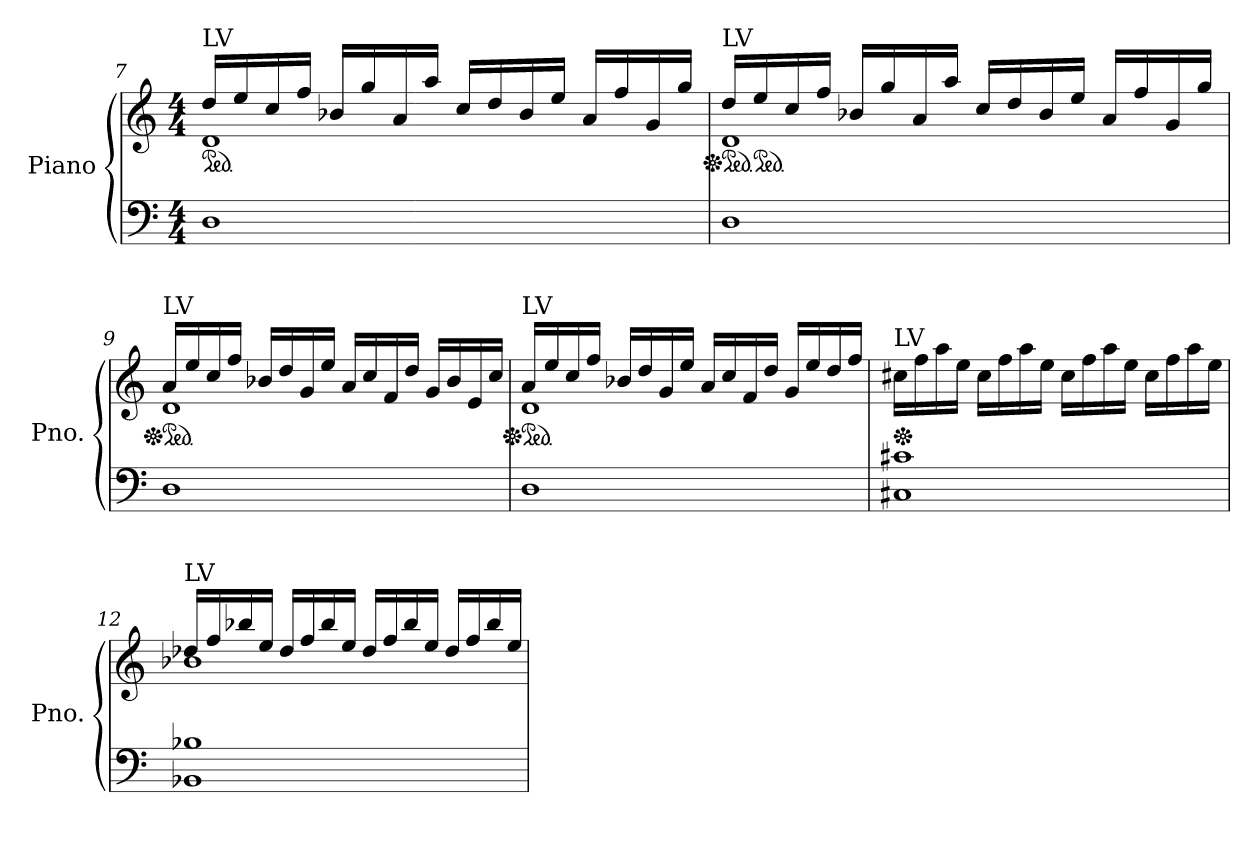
**kern	**kern
*part1	*part1
*staff2	*staff1
*I"Piano	*
*I'Pno.	*
!!LO:LB:g=z
*clefF4	*clefG2
*k[]	*k[]
*M4/4	*M4/4
*	*ped
=7	=7
*	*^
!	!LO:TX:a:t=LV	!
1D	16dd/LL	1d
.	16ee/	.
.	16cc/	.
.	16ff/JJ	.
.	16b-X/LL	.
.	16gg/	.
.	16a/	.
.	16aa/JJ	.
.	16cc/LL	.
.	16dd/	.
.	16b-/	.
.	16ee/JJ	.
.	16a/LL	.
.	16ff/	.
.	16g/	.
.	16gg/JJ	.
=8	=8	=8
*	*Xped	*
*	*ped	*
!	!LO:TX:a:t=LV	!
1D	16dd/LL	1d
*	*ped	*
.	16ee/	.
.	16cc/	.
.	16ff/JJ	.
.	16b-X/LL	.
.	16gg/	.
.	16a/	.
.	16aa/JJ	.
.	16cc/LL	.
.	16dd/	.
.	16b-/	.
.	16ee/JJ	.
.	16a/LL	.
.	16ff/	.
.	16g/	.
.	16gg/JJ	.
=9	=9	=9
*	*Xped	*
*	*Xped	*
*	*ped	*
!	!LO:TX:a:t=LV	!
1D	16a/LL	1d
.	16ee/	.
.	16cc/	.
.	16ff/JJ	.
.	16b-X/LL	.
.	16dd/	.
.	16g/	.
.	16ee/JJ	.
.	16a/LL	.
.	16cc/	.
.	16f/	.
.	16dd/JJ	.
.	16g/LL	.
.	16b-/	.
.	16e/	.
.	16cc/JJ	.
!!LO:LB:g=z	!!
=10	=10	=10
*	*Xped	*
*	*ped	*
!	!LO:TX:a:t=LV	!
1D	16a/LL	1d
.	16ee/	.
.	16cc/	.
.	16ff/JJ	.
.	16b-X/LL	.
.	16dd/	.
.	16g/	.
.	16ee/JJ	.
.	16a/LL	.
.	16cc/	.
.	16f/	.
.	16dd/JJ	.
.	16g/LL	.
.	16ee/	.
.	16dd/	.
.	16ff/JJ	.
*	*v	*v
=11	=11
*	*Xped
!	!LO:TX:a:t=LV
1C#X 1c#X	16cc#X\LL
.	16ff\
.	16aa\
.	16ee\JJ
.	16cc#\LL
.	16ff\
.	16aa\
.	16ee\JJ
.	16cc#\LL
.	16ff\
.	16aa\
.	16ee\JJ
.	16cc#\LL
.	16ff\
.	16aa\
.	16ee\JJ
=12	=12
*	*^
!	!LO:TX:a:t=LV	!
1BB-X 1B-X	16dd-X/LL	1b-X
.	16ff/	.
.	16bb-X/	.
.	16ee/JJ	.
.	16dd-/LL	.
.	16ff/	.
.	16bb-/	.
.	16ee/JJ	.
.	16dd-/LL	.
.	16ff/	.
.	16bb-/	.
.	16ee/JJ	.
.	16dd-/LL	.
.	16ff/	.
.	16bb-/	.
.	16ee/JJ	.
*	*v	*v
=	=
*-	*-
